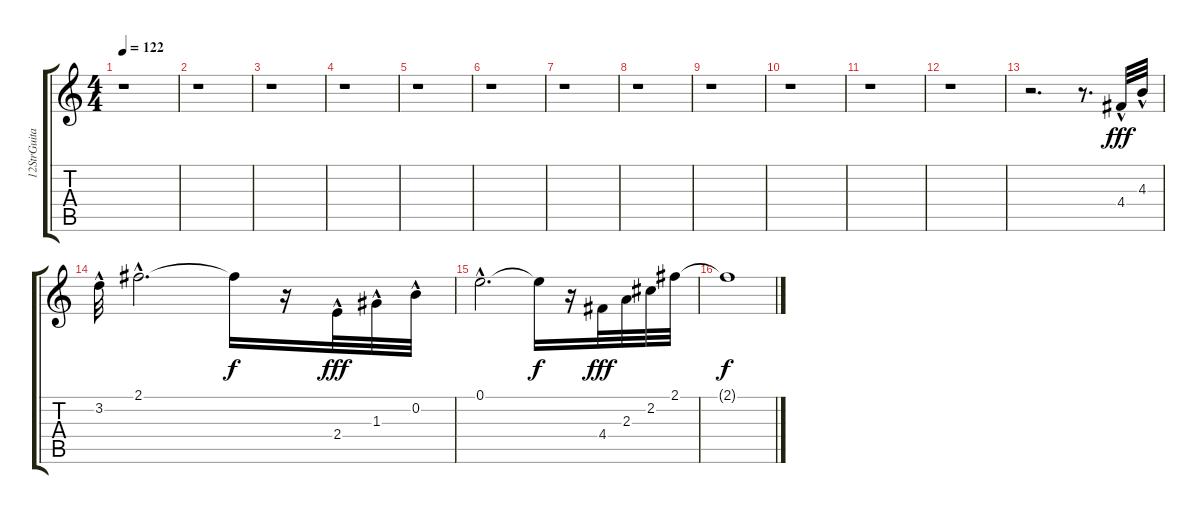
\track ("12StrGuitar" "12StrGuita") {instrument acousticguitarsteel}
\staff {score tabs}
\tuning (E4 B3 G3 D3 A2 E2) {hide}
\ts (4 4)
\tempo 122
\clef g2
\ks c
r.1{dy f} |
r.1 |
r.1 |
r.1 |
r.1 |
r.1 |
r.1 |
r.1 |
r.1 |
r.1 |
r.1 |
r.1 |
r.2{d} r.8{d} 4.4{hac}.32{dy fff} 4.3{hac}.32 |
3.2{hac}.32 2.1{hac}.2{d} 2.1{t}.16{dy f} r.16 2.4{hac}.32{dy fff} 1.3{hac}.32 0.2{hac}.32 |
0.1{hac}.2{d} 0.1{t}.16{dy f} r.16 4.4.32{dy fff} 2.3.32 2.2.32 2.1.32 |
2.1{t}.1{dy f}
